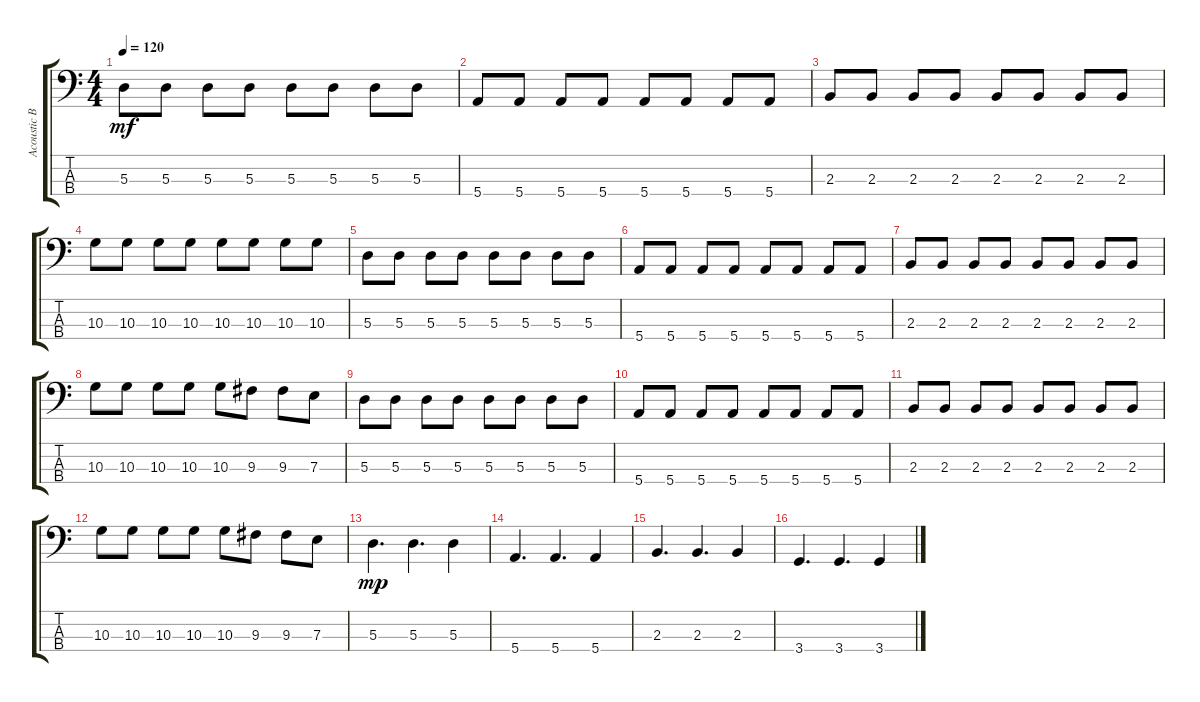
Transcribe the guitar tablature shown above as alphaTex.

\track ("Acoustic Bass" "Acoustic B") {instrument acousticguitarsteel}
\staff {score tabs}
\tuning (G2 D2 A1 E1) {hide}
\ts (4 4)
\tempo 120
\clef f4
\ks c
5.3.8{dy mf} 5.3.8 5.3.8 5.3.8 5.3.8 5.3.8 5.3.8 5.3.8 |
5.4.8 5.4.8 5.4.8 5.4.8 5.4.8 5.4.8 5.4.8 5.4.8 |
2.3.8 2.3.8 2.3.8 2.3.8 2.3.8 2.3.8 2.3.8 2.3.8 |
10.3.8 10.3.8 10.3.8 10.3.8 10.3.8 10.3.8 10.3.8 10.3.8 |
5.3.8 5.3.8 5.3.8 5.3.8 5.3.8 5.3.8 5.3.8 5.3.8 |
5.4.8 5.4.8 5.4.8 5.4.8 5.4.8 5.4.8 5.4.8 5.4.8 |
2.3.8 2.3.8 2.3.8 2.3.8 2.3.8 2.3.8 2.3.8 2.3.8 |
10.3.8 10.3.8 10.3.8 10.3.8 10.3.8 9.3.8 9.3.8 7.3.8 |
5.3.8 5.3.8 5.3.8 5.3.8 5.3.8 5.3.8 5.3.8 5.3.8 |
5.4.8 5.4.8 5.4.8 5.4.8 5.4.8 5.4.8 5.4.8 5.4.8 |
2.3.8 2.3.8 2.3.8 2.3.8 2.3.8 2.3.8 2.3.8 2.3.8 |
10.3.8 10.3.8 10.3.8 10.3.8 10.3.8 9.3.8 9.3.8 7.3.8 |
5.3.4{d dy mp} 5.3.4{d} 5.3.4 |
5.4.4{d} 5.4.4{d} 5.4.4 |
2.3.4{d} 2.3.4{d} 2.3.4 |
3.4.4{d} 3.4.4{d} 3.4.4
